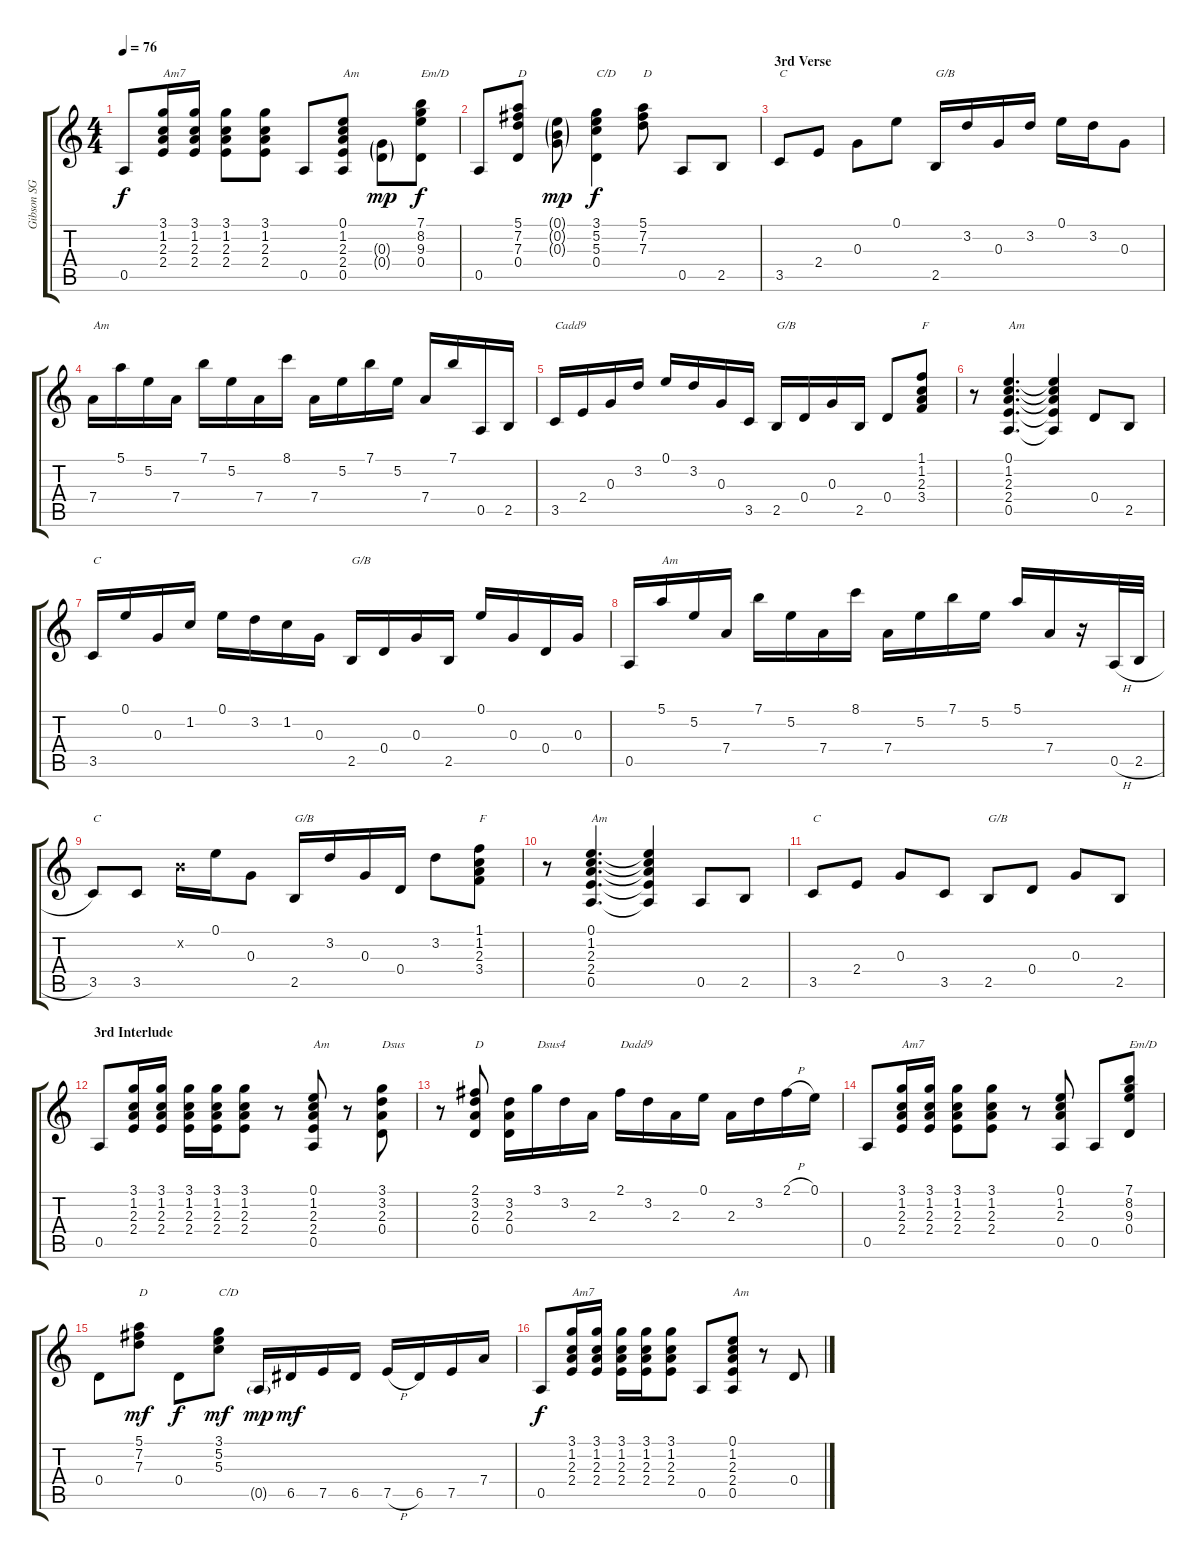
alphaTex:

\track ("Gibson SG 12 Strings" "Gibson SG ") {instrument overdrivenguitar}
\staff {score tabs}
\tuning (E4 B3 G3 D3 A2 E2) {hide}
\ts (4 4)
\tempo 76
\clef g2
\ks c
0.5.8{dy f} (3.1 1.2 2.3 2.4).16{txt "Am7"} (3.1 1.2 2.3 2.4).16 (3.1 1.2 2.3 2.4).8 (3.1 1.2 2.3 2.4).8 0.5.8 (0.1 1.2 2.3 2.4 0.5).8{txt "Am"} (0.3{g} 0.4{g}).8{dy mp} (7.1 8.2 9.3 0.4).8{txt "Em/D" dy f} |
0.5.8 (5.1 7.2 7.3 0.4).8{txt "D"} (0.1{g} 0.2{g} 0.3{g}).8{dy mp} (3.1 5.2 5.3 0.4).4{txt "C/D" dy f} (5.1 7.2 7.3).8{txt "D"} 0.5.8 2.5.8 |
\section ("" "3rd Verse")
3.5.8{txt "C"} 2.4.8 0.3.8 0.1.8 2.5.16{txt "G/B"} 3.2.16 0.3.16 3.2.16 0.1.16 3.2.16 0.3.8 |
7.4.16{txt "Am"} 5.1.16 5.2.16 7.4.16 7.1.16 5.2.16 7.4.16 8.1.16 7.4.16 5.2.16 7.1.16 5.2.16 7.4.16 7.1.16 0.5.16 2.5.16 |
3.5.16{txt "Cadd9"} 2.4.16 0.3.16 3.2.16 0.1.16 3.2.16 0.3.16 3.5.16 2.5.16{txt "G/B"} 0.4.16 0.3.16 2.5.16 0.4.8 (1.1 1.2 2.3 3.4).8{txt "F"} |
r.8 (0.1 1.2 2.3 2.4 0.5).4{d txt "Am"} (0.1{t} 1.2{t} 2.3{t} 2.4{t} 0.5{t}).4 0.4.8 2.5.8 |
3.5.16{txt "C"} 0.1.16 0.3.16 1.2.16 0.1.16 3.2.16 1.2.16 0.3.16 2.5.16{txt "G/B"} 0.4.16 0.3.16 2.5.16 0.1.16 0.3.16 0.4.16 0.3.16 |
0.5.16 5.1.16{txt "Am"} 5.2.16 7.4.16 7.1.16 5.2.16 7.4.16 8.1.16 7.4.16 5.2.16 7.1.16 5.2.16 5.1.16 7.4.16 r.16 0.5{h}.32 2.5{h}.32 |
3.5.8{txt "C"} 3.5.8 0.2{x}.16 0.1.16 0.3.8 2.5.16{txt "G/B"} 3.2.16 0.3.16 0.4.16 3.2.8 (1.1 1.2 2.3 3.4).8{txt "F"} |
r.8 (0.1 1.2 2.3 2.4 0.5).4{d txt "Am"} (0.1{t} 1.2{t} 2.3{t} 2.4{t} 0.5{t}).4 0.5.8 2.5.8 |
3.5.8{txt "C"} 2.4.8 0.3.8 3.5.8 2.5.8{txt "G/B"} 0.4.8 0.3.8 2.5.8 |
\section ("" "3rd Interlude")
0.5.8 (3.1 1.2 2.3 2.4).16 (3.1 1.2 2.3 2.4).16 (3.1 1.2 2.3 2.4).16 (3.1 1.2 2.3 2.4).16 (3.1 1.2 2.3 2.4).8 r.8 (0.1 1.2 2.3 2.4 0.5).8{txt "Am"} r.8 (3.1 3.2 2.3 0.4).8{txt "Dsus"} |
r.8 (2.1 3.2 2.3 0.4).8{txt "D"} (3.2 2.3 0.4).16 3.1.16{txt "Dsus4"} 3.2.16 2.3.16 2.1.16{txt "Dadd9"} 3.2.16 2.3.16 0.1.16 2.3.16 3.2.16 2.1{h}.16 0.1.16 |
0.5.8 (3.1 1.2 2.3 2.4).16{txt "Am7"} (3.1 1.2 2.3 2.4).16 (3.1 1.2 2.3 2.4).8 (3.1 1.2 2.3 2.4).8 r.8 (0.1 1.2 2.3 0.5).8 0.5.8 (7.1 8.2 9.3 0.4).8{txt "Em/D"} |
0.4.8 (5.1 7.2 7.3).8{txt "D" dy mf} 0.4.8{dy f} (3.1 5.2 5.3).8{txt "C/D" dy mf} 0.5{g}.16{dy mp} 6.5.16{dy mf} 7.5.16 6.5.16 7.5{h}.16 6.5.16 7.5.16 7.4.16 |
0.5.8{dy f} (3.1 1.2 2.3 2.4).16{txt "Am7"} (3.1 1.2 2.3 2.4).16 (3.1 1.2 2.3 2.4).16 (3.1 1.2 2.3 2.4).16 (3.1 1.2 2.3 2.4).8 0.5.8 (0.1 1.2 2.3 2.4 0.5).8{txt "Am"} r.8 0.4.8
